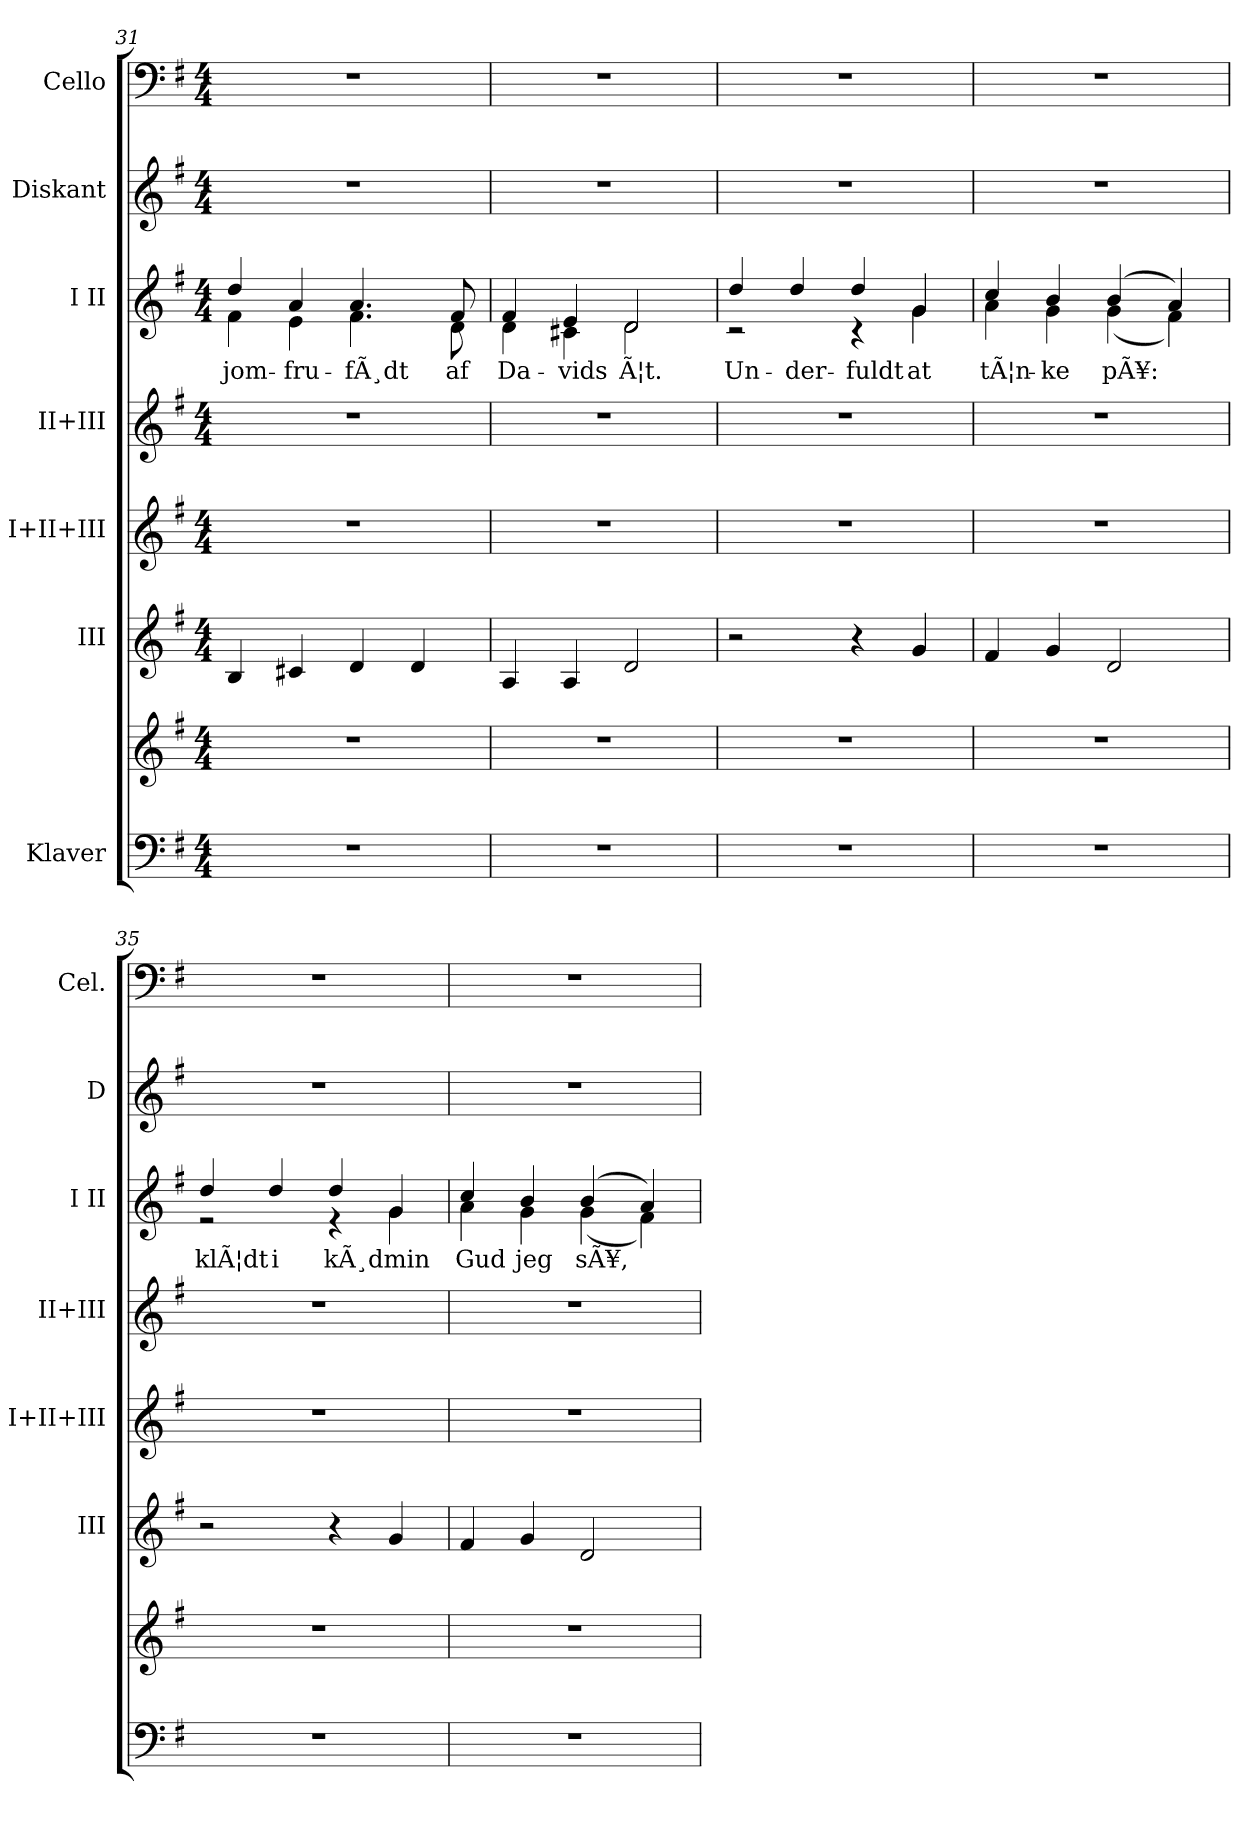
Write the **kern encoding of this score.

**kern	**kern	**kern	**kern	**kern	**kern	**text	**kern	**kern
*part7	*part7	*part6	*part5	*part4	*part3	*part3	*part2	*part1
*staff8	*staff7	*staff6	*staff5	*staff4	*staff3	*staff3	*staff2	*staff1
*I"Klaver	*	*I"III	*I"I+II+III	*I"II+III	*I"I II	*	*I"Diskant	*I"Cello
*	*	*I'III	*I'I+II+III	*I'II+III	*I'I II	*	*I'D	*I'Cel.
!!LO:LB:g=z
*clefF4	*clefG2	*clefG2	*clefG2	*clefG2	*clefG2	*	*clefG2	*clefF4
*k[f#]	*k[f#]	*k[f#]	*k[f#]	*k[f#]	*k[f#]	*	*k[f#]	*k[f#]
*M4/4	*M4/4	*M4/4	*M4/4	*M4/4	*M4/4	*	*M4/4	*M4/4
=31	=31	=31	=31	=31	=31	=31	=31	=31
*	*	*	*	*	*^	*	*	*
1r	1r	4B/	1r	1r	4dd/	4f#\	jom-	1r	1r
.	.	4c#X/	.	.	4a/	4e\	-fru-	.	.
.	.	4d/	.	.	4.a/	4.f#\	-fÃ¸dt	.	.
.	.	4d/	.	.	.	.	.	.	.
.	.	.	.	.	8f#/	8d\	af	.	.
=32	=32	=32	=32	=32	=32	=32	=32	=32	=32
1r	1r	4A/	1r	1r	4f#/	4d\	Da-	1r	1r
.	.	4A/	.	.	4e/	4c#X\	-vids	.	.
.	.	2d/	.	.	2d/	2d\	Ã¦t.	.	.
=33	=33	=33	=33	=33	=33	=33	=33	=33	=33
1r	1r	2r	1r	1r	4dd/	2r	Un-	1r	1r
.	.	.	.	.	4dd/	.	-der-	.	.
.	.	4r	.	.	4dd/	4r	-fuldt	.	.
.	.	4g/	.	.	4g/	4g\	at	.	.
=34	=34	=34	=34	=34	=34	=34	=34	=34	=34
1r	1r	4f#/	1r	1r	4cc/	4a\	tÃ¦n-	1r	1r
.	.	4g/	.	.	4b/	4g\	-ke	.	.
.	.	2d/	.	.	(>4b/	(<4g\	pÃ¥:	.	.
.	.	.	.	.	4a/)	4f#\)	.	.	.
=35	=35	=35	=35	=35	=35	=35	=35	=35	=35
1r	1r	2r	1r	1r	4dd/	2r	klÃ¦dt	1r	1r
.	.	.	.	.	4dd/	.	i	.	.
.	.	4r	.	.	4dd/	4r	kÃ¸d	.	.
.	.	4g/	.	.	4g/	4g\	min	.	.
=36	=36	=36	=36	=36	=36	=36	=36	=36	=36
1r	1r	4f#/	1r	1r	4cc/	4a\	Gud	1r	1r
.	.	4g/	.	.	4b/	4g\	jeg	.	.
.	.	2d/	.	.	(>4b/	(<4g\	sÃ¥,	.	.
.	.	.	.	.	4a/)	4f#\)	.	.	.
*	*	*	*	*	*v	*v	*	*	*
=	=	=	=	=	=	=	=	=
*-	*-	*-	*-	*-	*-	*-	*-	*-
